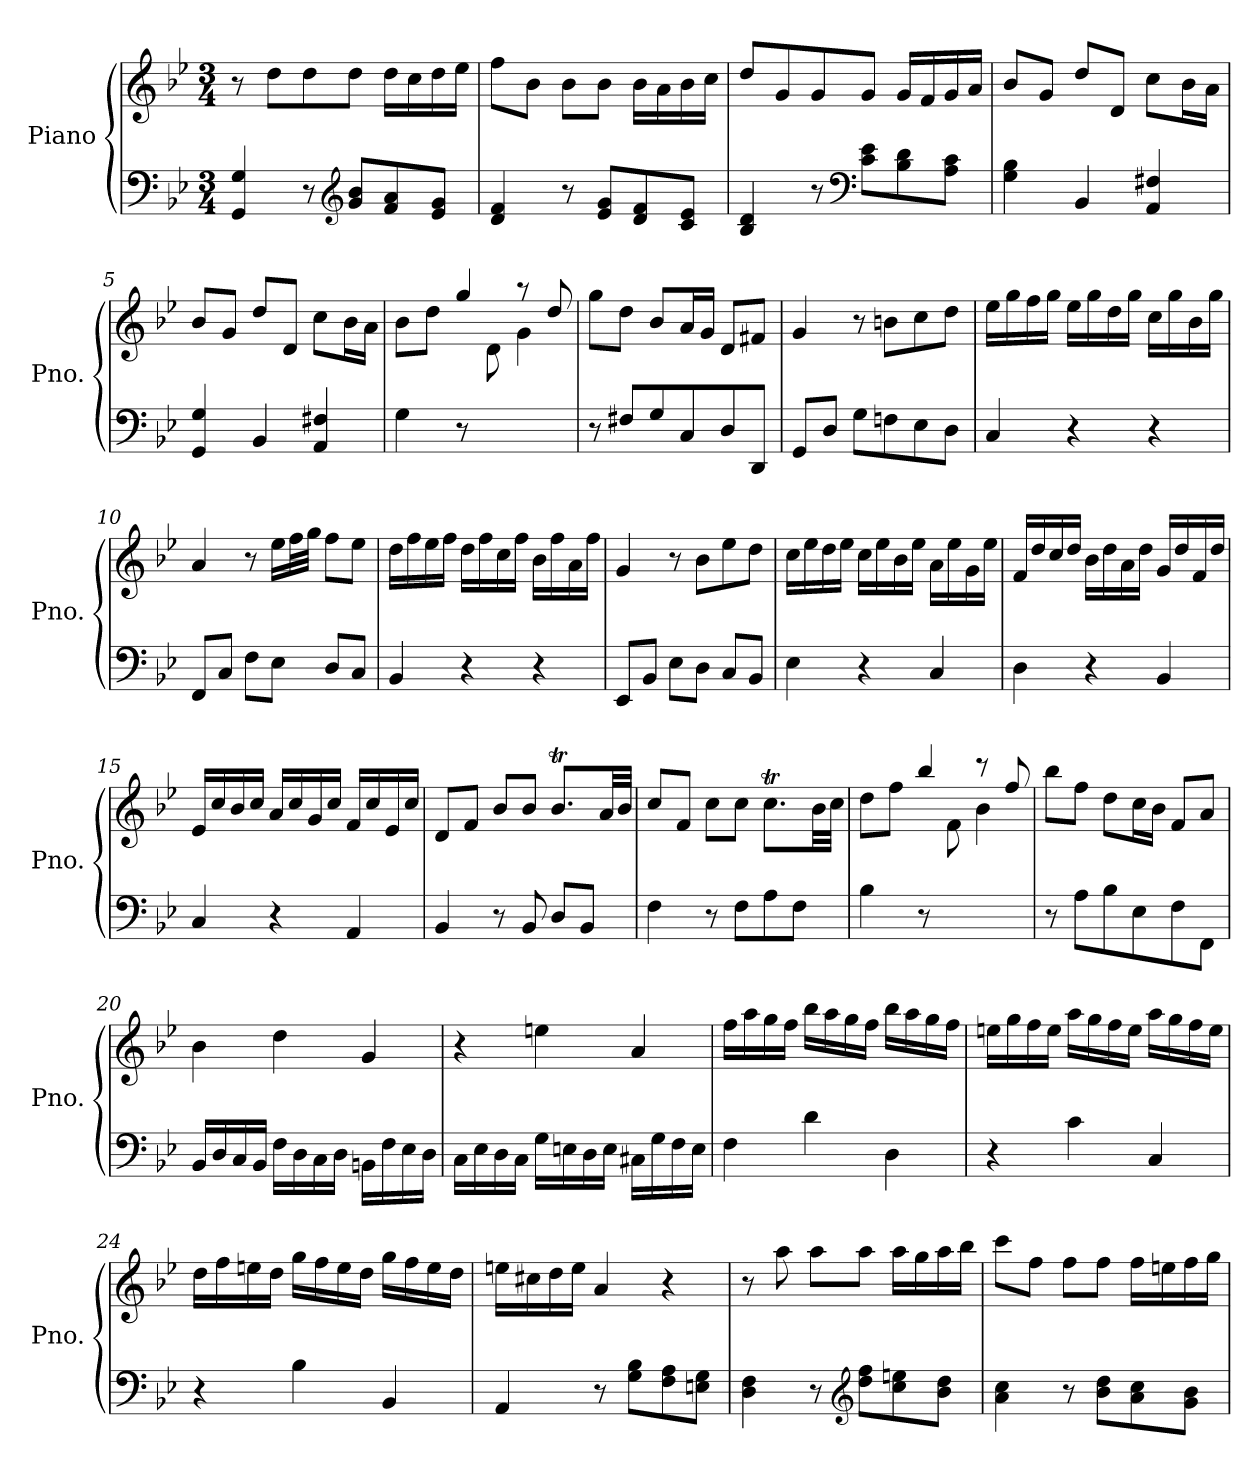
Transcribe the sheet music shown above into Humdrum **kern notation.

**kern	**kern
*part1	*part1
*staff2	*staff1
*I"Piano	*
*I'Pno.	*
*clefF4	*clefG2
*k[b-e-]	*k[b-e-]
*M3/4	*M3/4
*MM90	*MM90
=1	=1
4GG/ 4G/	8r
.	8dd\L
8r	8dd\
*clefG2	*
8g/ 8b-/L	8dd\J
8f/ 8a/	16dd\LL
.	16cc\
8e-/ 8g/J	16dd\
.	16ee-\JJ
=2	=2
4d/ 4f/	8ff\L
.	8b-\J
8r	8b-\L
8e-/ 8g/L	8b-\J
8d/ 8f/	16b-\LL
.	16a\
8c/ 8e-/J	16b-\
.	16cc\JJ
=3	=3
4B-/ 4d/	8dd/L
.	8g/
8r	8g/
*clefF4	*
8c\ 8e-\L	8g/J
8B-\ 8d\	16g/LL
.	16f/
8A\ 8c\J	16g/
.	16a/JJ
=4	=4
4G\ 4B-\	8b-/L
.	8g/J
4BB-/	8dd/L
.	8d/J
4AA/ 4F#X/	8cc\L
.	16b-\L
.	16a\JJ
!!LO:LB:g=z
=5	=5
4GG/ 4G/	8b-/L
.	8g/J
4BB-/	8dd/L
.	8d/J
4AA/ 4F#X/	8cc\L
.	16b-\L
.	16a\JJ
=6	=6
*	*^
4G\	8b-\L	4.ryy
.	8dd\J	.
8r	4gg/	.
4.ryy	.	8d\
.	8raa	4g\
.	8dd/	.
*	*v	*v
=7	=7
8r	8gg\L
8F#X/L	8dd\J
8G/	8b-/L
8C/	16a/L
.	16g/JJ
8D/	8d/L
8DD/J	8f#X/J
=8	=8
8GG/L	4g/
8D/J	.
8G\L	8r
8Fn\	8bn\L
8E-\	8cc\
8D\J	8dd\J
!!LO:LB:g=z
=9	=9
4C/	16ee-\LL
.	16gg\
.	16ff\
.	16gg\JJ
4r	16ee-\LL
.	16gg\
.	16dd\
.	16gg\JJ
4r	16cc\LL
.	16gg\
.	16b-\
.	16gg\JJ
=10	=10
8FF/L	4a/
8C/J	.
8F\L	8r
8E-\J	16ee-\LL
.	32ff\L
.	32gg\JJJ
8D/L	8ff\L
8C/J	8ee-\J
=11	=11
4BB-/	16dd\LL
.	16ff\
.	16ee-\
.	16ff\JJ
4r	16dd\LL
.	16ff\
.	16cc\
.	16ff\JJ
4r	16b-\LL
.	16ff\
.	16a\
.	16ff\JJ
=12	=12
8EE-/L	4g/
8BB-/J	.
8E-\L	8r
8D\J	8b-\L
8C/L	8ee-\
8BB-/J	8dd\J
!!LO:LB:g=z
=13	=13
4E-\	16cc\LL
.	16ee-\
.	16dd\
.	16ee-\JJ
4r	16cc\LL
.	16ee-\
.	16b-\
.	16ee-\JJ
4C/	16a\LL
.	16ee-\
.	16g\
.	16ee-\JJ
=14	=14
4D\	16f/LL
.	16dd/
.	16cc/
.	16dd/JJ
4r	16b-\LL
.	16dd\
.	16a\
.	16dd\JJ
4BB-/	16g/LL
.	16dd/
.	16f/
.	16dd/JJ
=15	=15
4C/	16e-/LL
.	16cc/
.	16b-/
.	16cc/JJ
4r	16a/LL
.	16cc/
.	16g/
.	16cc/JJ
4AA/	16f/LL
.	16cc/
.	16e-/
.	16cc/JJ
=16	=16
4BB-/	8d/L
.	8f/J
8r	8b-/L
8BB-/	8b-/J
8D/L	8.b-T/L
8BB-/J	.
.	32a/LL
.	32b-/JJJ
!!LO:LB:g=z
=17	=17
4F\	8cc/L
.	8f/J
8r	8cc\L
8F\L	8cc\J
8A\	8.ccT\L
8F\J	.
.	32b-\LL
.	32cc\JJJ
=18	=18
*	*^
4B-\	8dd\L	4.ryy
.	8ff\J	.
8r	4bb-/	.
4.ryy	.	8f\
.	8rccc	4b-\
.	8ff/	.
*	*v	*v
=19	=19
8r	8bb-\L
8A\L	8ff\J
8B-\	8dd\L
8E-\	16cc\L
.	16b-\JJ
8F\	8f/L
8FF\J	8a/J
=20	=20
16BB-/LL	4b-\
16D/	.
16C/	.
16BB-/JJ	.
16F\LL	4dd\
16D\	.
16C\	.
16D\JJ	.
16BBn\LL	4g/
16F\	.
16E-\	.
16D\JJ	.
!!LO:PB:g=z
=21	=21
16C\LL	4r
16E-\	.
16D\	.
16C\JJ	.
16G\LL	4een\
16En\	.
16D\	.
16E\JJ	.
16C#X\LL	4a/
16G\	.
16F\	.
16E\JJ	.
=22	=22
4F\	16ff\LL
.	16aa\
.	16gg\
.	16ff\JJ
4d\	16bb-\LL
.	16aa\
.	16gg\
.	16ff\JJ
4D\	16bb-\LL
.	16aa\
.	16gg\
.	16ff\JJ
=23	=23
4r	16een\LL
.	16gg\
.	16ff\
.	16ee\JJ
4c\	16aa\LL
.	16gg\
.	16ff\
.	16ee\JJ
4C/	16aa\LL
.	16gg\
.	16ff\
.	16ee\JJ
!!LO:LB:g=z
=24	=24
4r	16dd\LL
.	16ff\
.	16een\
.	16dd\JJ
4B-\	16gg\LL
.	16ff\
.	16ee\
.	16dd\JJ
4BB-/	16gg\LL
.	16ff\
.	16ee\
.	16dd\JJ
!!LO:LB:g=z
=25	=25
4AA/	16een\LL
.	16cc#X\
.	16dd\
.	16ee\JJ
8r	4a/
8G\ 8B-\L	.
8F\ 8A\	4r
8En\ 8G\J	.
=26	=26
4D\ 4F\	8r
.	8aa\
8r	8aa\L
*clefG2	*
8dd\ 8ff\L	8aa\J
8cc\ 8een\	16aa\LL
.	16gg\
8b-\ 8dd\J	16aa\
.	16bb-\JJ
=27	=27
4a\ 4cc\	8ccc\L
.	8ff\J
8r	8ff\L
8b-\ 8dd\L	8ff\J
8a\ 8cc\	16ff\LL
.	16een\
8g\ 8b-\J	16ff\
.	16gg\JJ
=	=
*-	*-
